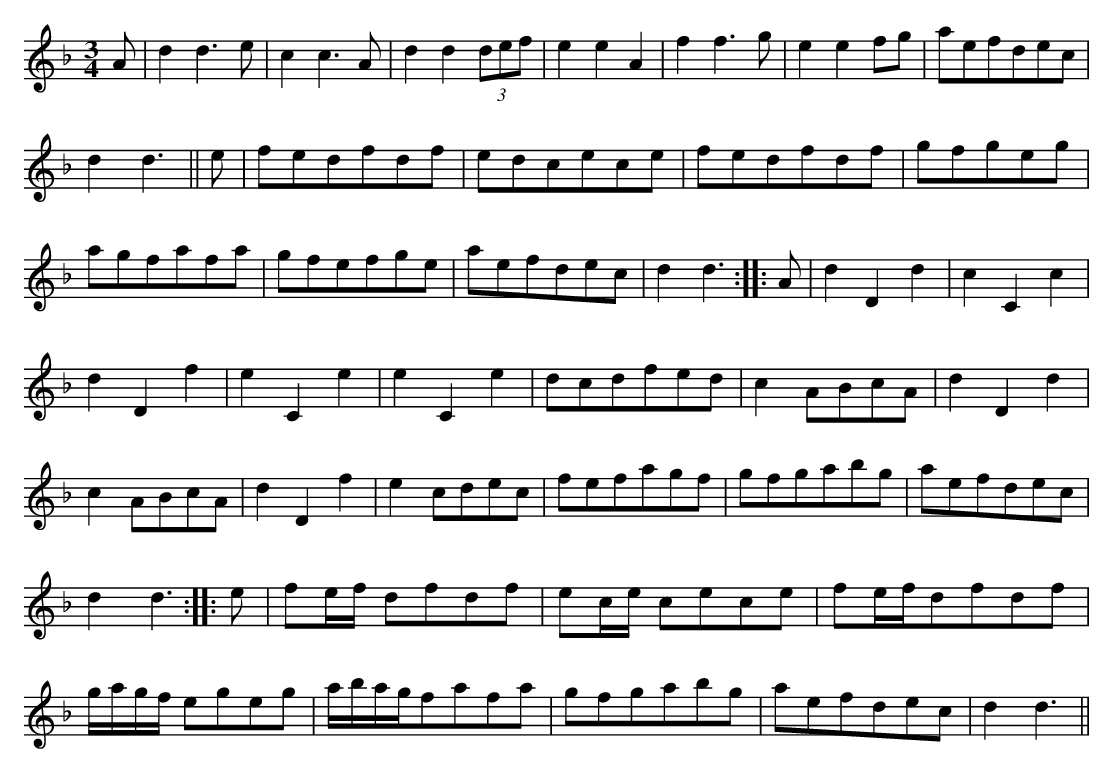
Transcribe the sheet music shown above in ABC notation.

X:1
M:3/4
K:Dmin
A|d2 d3e|c2 c3A|d2 d2(3def|e2e2A2|f2 f3g|e2e2 fg|aefdec|
d2 d3||e|fedfdf|edcece|fedfdf|gfgeg|
agfafa|gfefge|aefdec|d2 d3:|:A|d2D2d2|c2C2c2|
d2D2f2|e2C2e2|e2C2e2|dcdfed|c2 ABcA|d2D2d2|
c2 ABcA|d2D2f2|e2 cdec|fefagf|gfgabg|aefdec|
d2 d3:|:e|fe/f/ dfdf|ec/e/ cece|fe/f/dfdf|
g/a/g/f/ egeg|a/b/a/g/fafa|gfgabg|aefdec|d2 d3||
